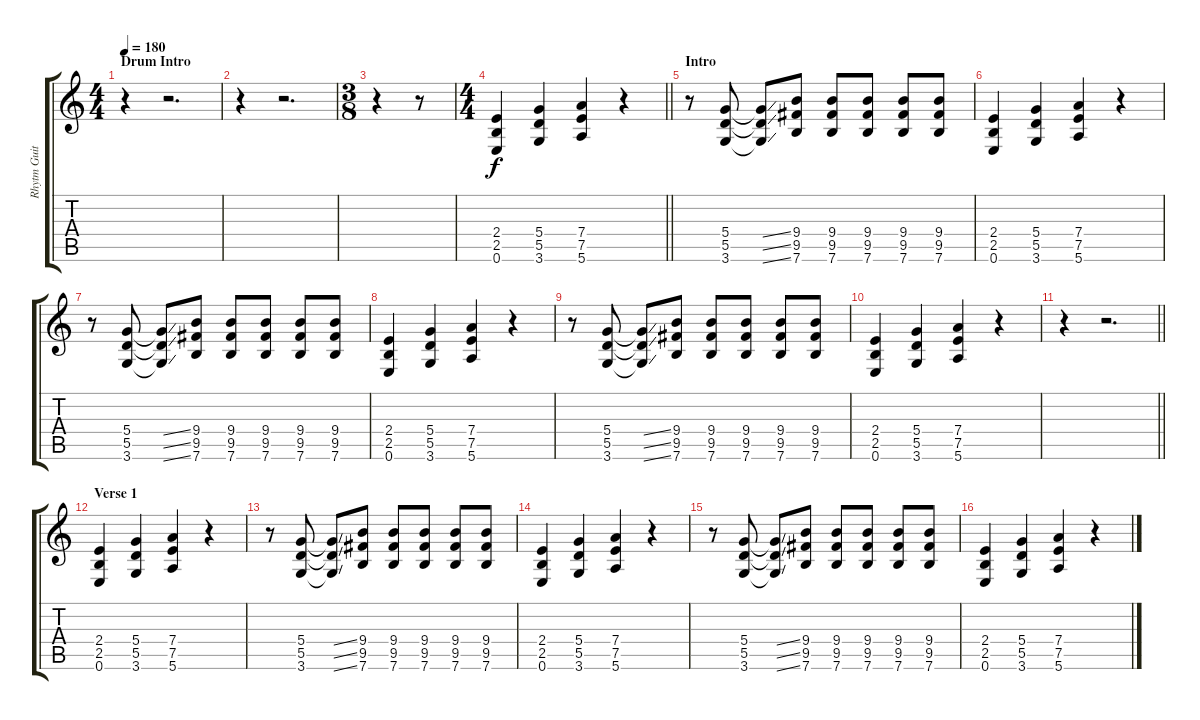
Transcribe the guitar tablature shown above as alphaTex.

\track ("Rhytm Guitar - Vigilante Carlstroem" "Rhytm Guit") {instrument overdrivenguitar}
\staff {score tabs}
\tuning (E4 B3 G3 D3 A2 E2) {hide}
\ts (4 4)
\section ("" "Drum Intro")
\tempo 180
\clef g2
\ks c
r.4{dy f instrument overdrivenguitar} r.2{d} |
r.4 r.2{d} |
\ts (3 8)
r.4 r.8 |
\ts (4 4)
\barLineRight lightlight
(2.4 2.5 0.6).4 (5.4 5.5 3.6).4 (7.4 7.5 5.6).4 r.4 |
\section ("" "Intro")
r.8 (5.4 5.5 3.6).8 (5.4{ss t} 5.5{ss t} 3.6{ss t}).8 (9.4 9.5 7.6).8 (9.4 9.5 7.6).8 (9.4 9.5 7.6).8 (9.4 9.5 7.6).8 (9.4 9.5 7.6).8 |
(2.4 2.5 0.6).4 (5.4 5.5 3.6).4 (7.4 7.5 5.6).4 r.4 |
r.8 (5.4 5.5 3.6).8 (5.4{ss t} 5.5{ss t} 3.6{ss t}).8 (9.4 9.5 7.6).8 (9.4 9.5 7.6).8 (9.4 9.5 7.6).8 (9.4 9.5 7.6).8 (9.4 9.5 7.6).8 |
(2.4 2.5 0.6).4 (5.4 5.5 3.6).4 (7.4 7.5 5.6).4 r.4 |
r.8 (5.4 5.5 3.6).8 (5.4{ss t} 5.5{ss t} 3.6{ss t}).8 (9.4 9.5 7.6).8 (9.4 9.5 7.6).8 (9.4 9.5 7.6).8 (9.4 9.5 7.6).8 (9.4 9.5 7.6).8 |
(2.4 2.5 0.6).4 (5.4 5.5 3.6).4 (7.4 7.5 5.6).4 r.4 |
\barLineRight lightlight
r.4 r.2{d} |
\section ("" "Verse 1")
(2.4 2.5 0.6).4 (5.4 5.5 3.6).4 (7.4 7.5 5.6).4 r.4 |
r.8 (5.4 5.5 3.6).8 (5.4{ss t} 5.5{ss t} 3.6{ss t}).8 (9.4 9.5 7.6).8 (9.4 9.5 7.6).8 (9.4 9.5 7.6).8 (9.4 9.5 7.6).8 (9.4 9.5 7.6).8 |
(2.4 2.5 0.6).4 (5.4 5.5 3.6).4 (7.4 7.5 5.6).4 r.4 |
r.8 (5.4 5.5 3.6).8 (5.4{ss t} 5.5{ss t} 3.6{ss t}).8 (9.4 9.5 7.6).8 (9.4 9.5 7.6).8 (9.4 9.5 7.6).8 (9.4 9.5 7.6).8 (9.4 9.5 7.6).8 |
(2.4 2.5 0.6).4 (5.4 5.5 3.6).4 (7.4 7.5 5.6).4 r.4
